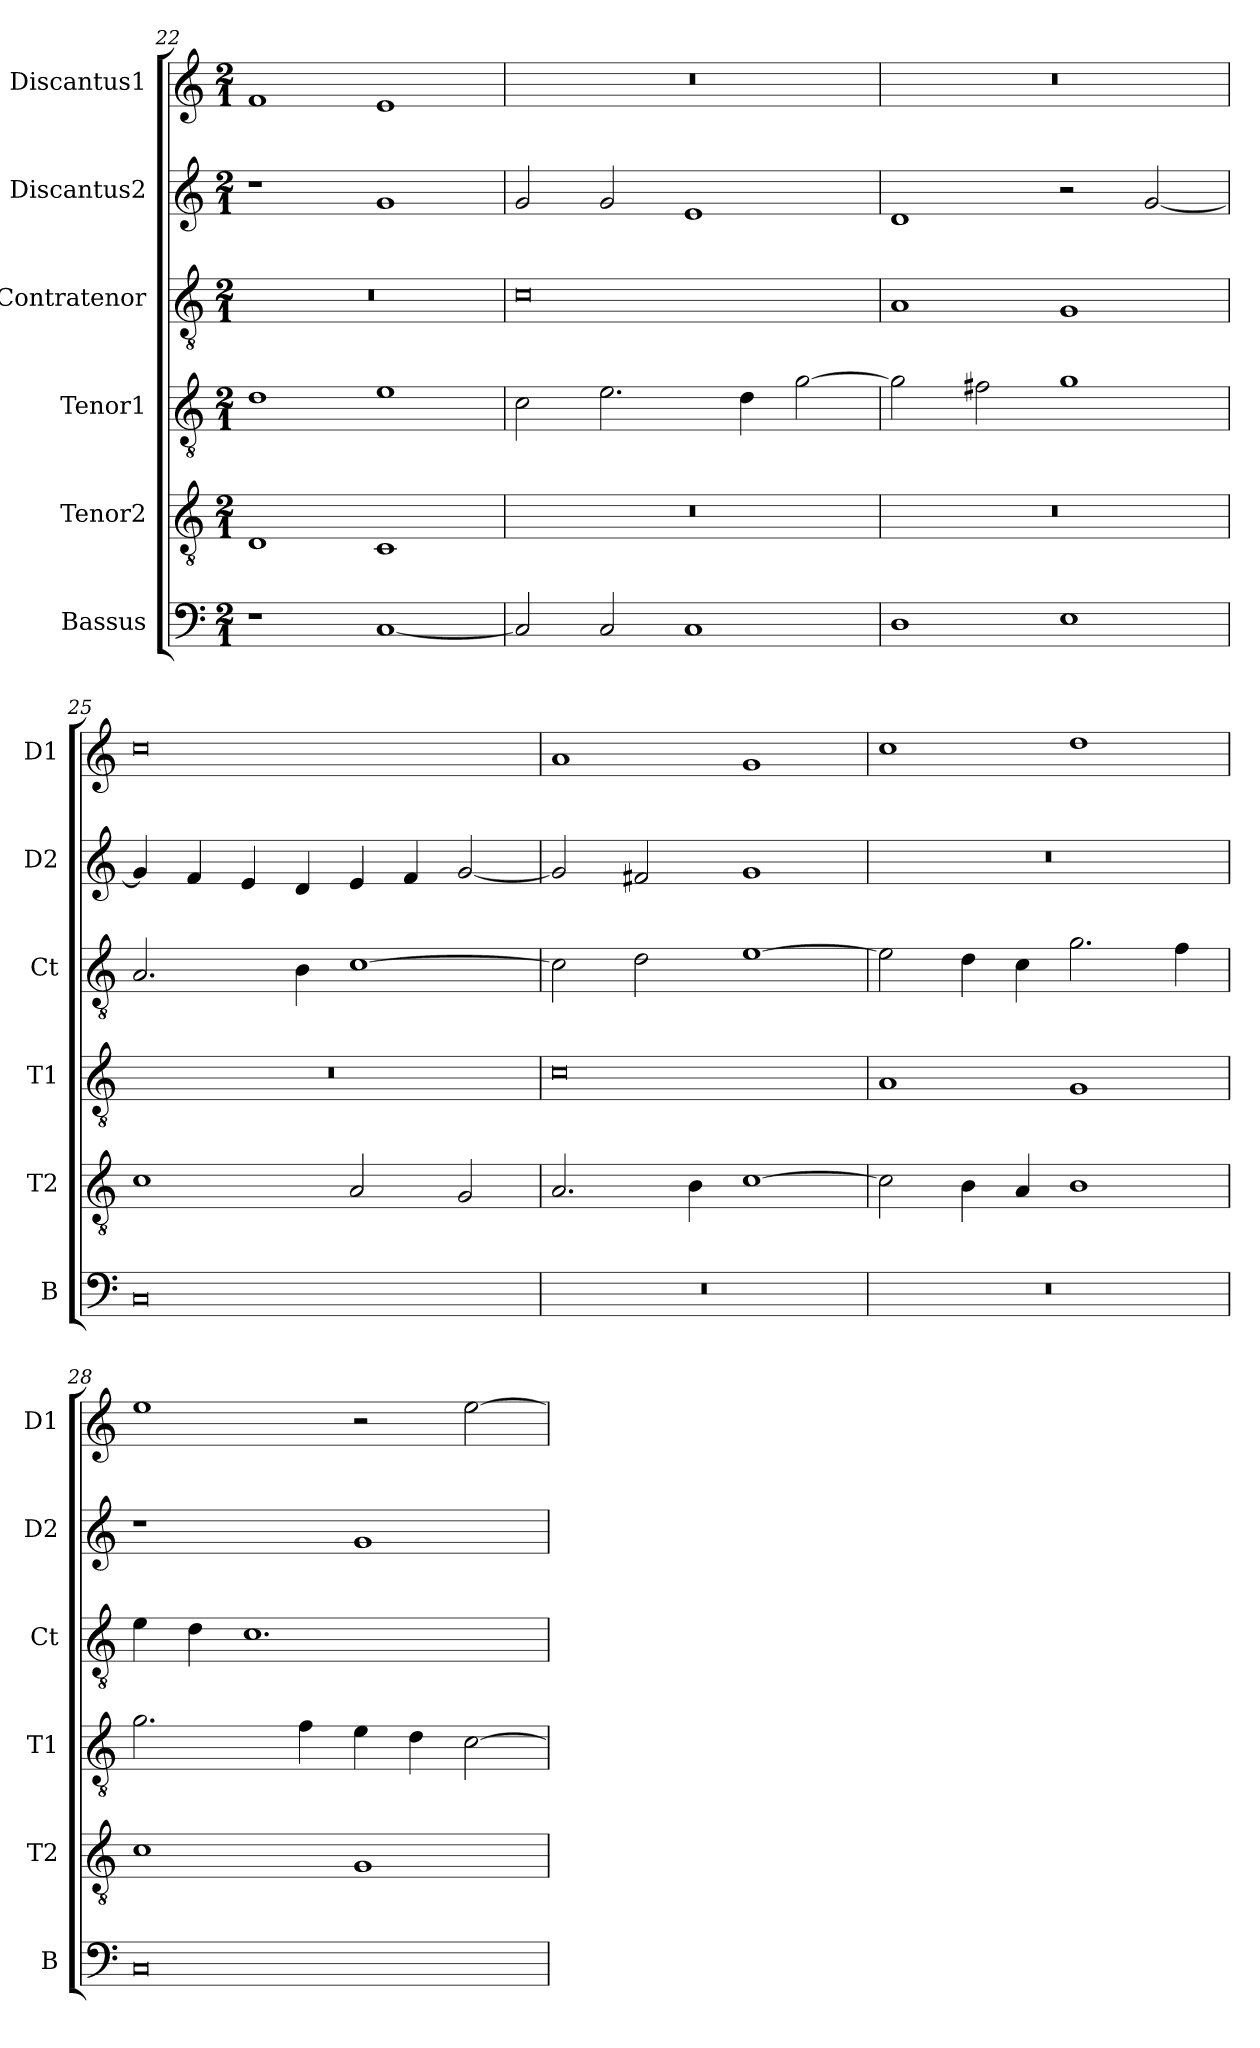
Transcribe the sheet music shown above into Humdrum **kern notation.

**kern	**kern	**kern	**kern	**kern	**kern
*part6	*part5	*part4	*part3	*part2	*part1
*staff6	*staff5	*staff4	*staff3	*staff2	*staff1
*I"Bassus	*I"Tenor2	*I"Tenor1	*I"Contratenor	*I"Discantus2	*I"Discantus1
*I'B	*I'T2	*I'T1	*I'Ct	*I'D2	*I'D1
*clefF4	*clefGv2	*clefGv2	*clefGv2	*clefG2	*clefG2
*k[]	*k[]	*k[]	*k[]	*k[]	*k[]
*M2/1	*M2/1	*M2/1	*M2/1	*M2/1	*M2/1
=22	=22	=22	=22	=22	=22
1r	1D	1d	0r	1r	1f
[1C	1C	1e	.	1g	1e
=23	=23	=23	=23	=23	=23
2C/]	0r	2c\	0c	2g/	0r
2C/	.	2.e\	.	2g/	.
1C	.	.	.	1e	.
.	.	4d\	.	.	.
.	.	[2g\	.	.	.
=24	=24	=24	=24	=24	=24
1D	0r	2g\]	1A	1d	0r
.	.	2f#X\	.	.	.
1E	.	1g	1G	2r	.
.	.	.	.	[2g/	.
=25	=25	=25	=25	=25	=25
0C	1c	0r	2.A/	4g/]	0cc
.	.	.	.	4f/	.
.	.	.	.	4e/	.
.	.	.	4B\	4d/	.
.	2A/	.	[1c	4e/	.
.	.	.	.	4f/	.
.	2G/	.	.	[2g/	.
=26	=26	=26	=26	=26	=26
0r	2.A/	0c	2c\]	2g/]	1a
.	.	.	2d\	2f#X/	.
.	4B\	.	.	.	.
.	[1c	.	[1e	1g	1g
=27	=27	=27	=27	=27	=27
0r	2c\]	1A	2e\]	0r	1cc
.	4B\	.	4d\	.	.
.	4A/	.	4c\	.	.
.	1B	1G	2.g\	.	1dd
.	.	.	4f\	.	.
=28	=28	=28	=28	=28	=28
0C	1c	2.g\	4e\	1r	1ee
.	.	.	4d\	.	.
.	.	.	1.c	.	.
.	.	4f\	.	.	.
.	1G	4e\	.	1g	2r
.	.	4d\	.	.	.
.	.	[2c\	.	.	[2ee\
=	=	=	=	=	=
*-	*-	*-	*-	*-	*-
